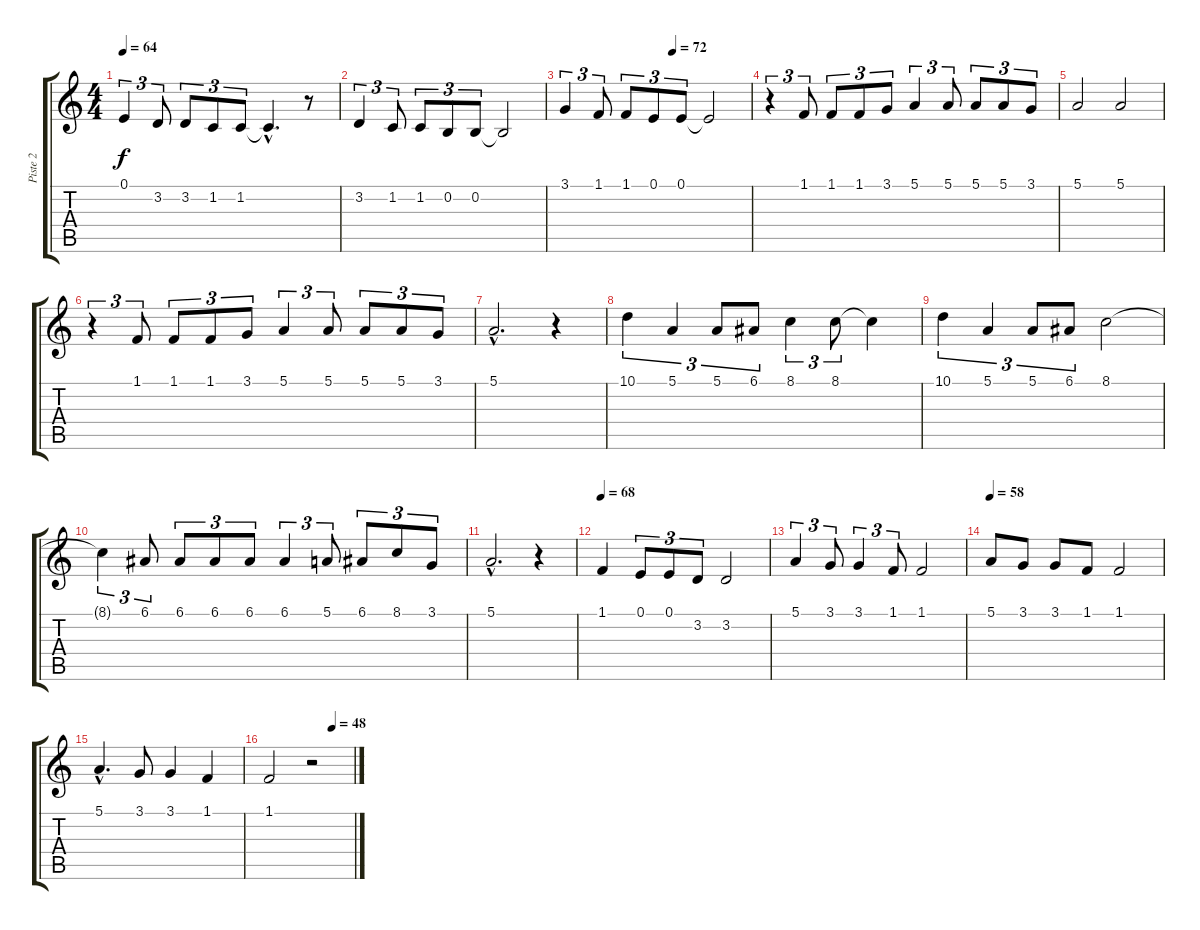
\track ("Piste 2" "Piste 2") {instrument clarinet}
\staff {score tabs}
\tuning (E4 B3 G3 D3 A2 E2) {hide}
\ts (4 4)
\tempo 64
\clef g2
\ks c
0.1.4{tu (3 2) dy f} 3.2.8{tu (3 2)} 3.2.8{tu (3 2)} 1.2.8{tu (3 2)} 1.2.8{tu (3 2)} 1.2{hac t}.4{d} r.8 |
3.2.4{tu (3 2)} 1.2.8{tu (3 2)} 1.2.8{tu (3 2)} 0.2.8{tu (3 2)} 0.2.8{tu (3 2)} 0.2{t}.2 |
\tempo (72 0.5833333333333334)
3.1.4{tu (3 2)} 1.1.8{tu (3 2)} 1.1.8{tu (3 2)} 0.1.8{tu (3 2)} 0.1.8{tu (3 2)} 0.1{t}.2 |
r.4{tu (3 2)} 1.1.8{tu (3 2)} 1.1.8{tu (3 2)} 1.1.8{tu (3 2)} 3.1.8{tu (3 2)} 5.1.4{tu (3 2)} 5.1.8{tu (3 2)} 5.1.8{tu (3 2)} 5.1.8{tu (3 2)} 3.1.8{tu (3 2)} |
5.1.2 5.1.2 |
r.4{tu (3 2)} 1.1.8{tu (3 2)} 1.1.8{tu (3 2)} 1.1.8{tu (3 2)} 3.1.8{tu (3 2)} 5.1.4{tu (3 2)} 5.1.8{tu (3 2)} 5.1.8{tu (3 2)} 5.1.8{tu (3 2)} 3.1.8{tu (3 2)} |
5.1{hac}.2{d} r.4 |
10.1.4{tu (3 2)} 5.1.4{tu (3 2)} 5.1.8{tu (3 2)} 6.1.8{tu (3 2)} 8.1.4{tu (3 2)} 8.1.8{tu (3 2)} 8.1{t}.4 |
10.1.4{tu (3 2)} 5.1.4{tu (3 2)} 5.1.8{tu (3 2)} 6.1.8{tu (3 2)} 8.1.2 |
8.1{t}.4{tu (3 2)} 6.1.8{tu (3 2)} 6.1.8{tu (3 2)} 6.1.8{tu (3 2)} 6.1.8{tu (3 2)} 6.1.4{tu (3 2)} 5.1.8{tu (3 2)} 6.1.8{tu (3 2)} 8.1.8{tu (3 2)} 3.1.8{tu (3 2)} |
5.1{hac}.2{d} r.4 |
\tempo 68
1.1.4 0.1.8{tu (3 2)} 0.1.8{tu (3 2)} 3.2.8{tu (3 2)} 3.2.2 |
5.1.4{tu (3 2)} 3.1.8{tu (3 2)} 3.1.4{tu (3 2)} 1.1.8{tu (3 2)} 1.1.2 |
\tempo 58
5.1.8 3.1.8 3.1.8 1.1.8 1.1.2 |
5.1{hac}.4{d} 3.1.8 3.1.4 1.1.4 |
\tempo (48 0.75)
1.1.2 r.2
